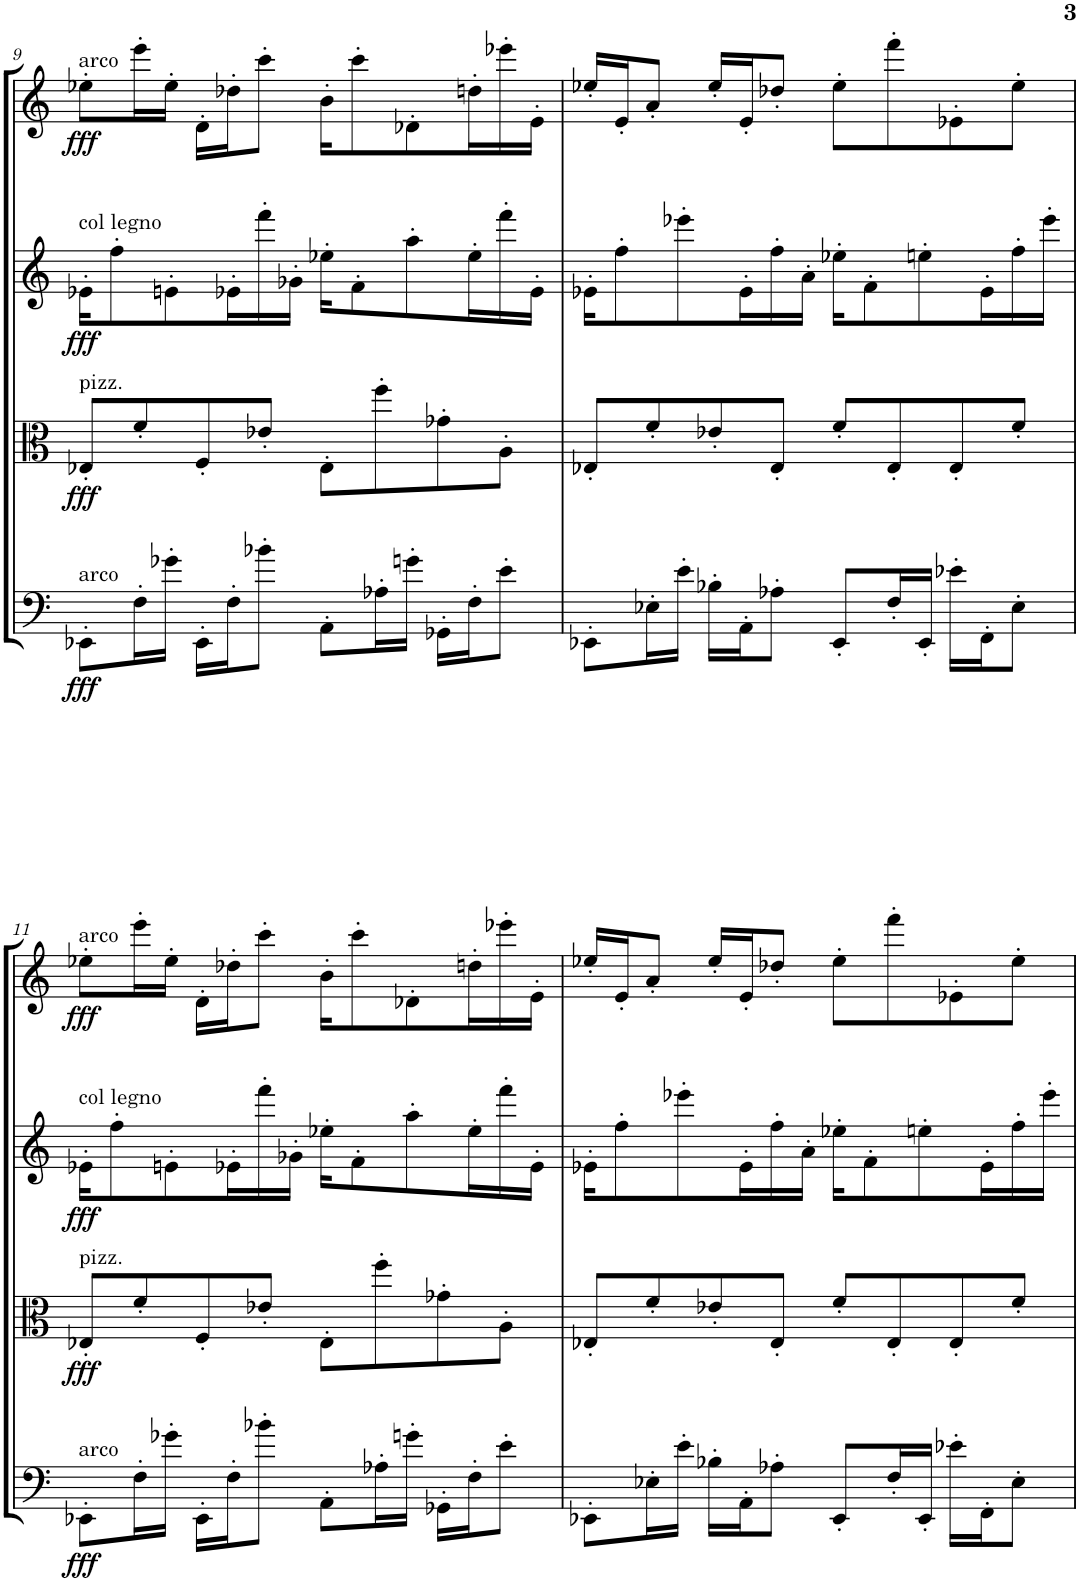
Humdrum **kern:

**kern	**dynam	**kern	**dynam	**kern	**dynam	**kern	**dynam
*part4	*part4	*part3	*part3	*part2	*part2	*part1	*part1
*staff4	*staff4	*staff3	*staff3	*staff2	*staff2	*staff1	*staff1
*I"Violoncello	*	*I"Viola	*	*I"Violin II	*	*I"Violin I	*
*I'Vc	*	*I'Vla	*	*I'Vln	*	*I'Vln	*
!!LO:PB:g=z
*clefF4	*	*clefC3	*	*clefG2	*	*clefG2	*
*k[]	*	*k[]	*	*k[]	*	*k[]	*
*M4/4	*	*M4/4	*	*M4/4	*	*M4/4	*
=9	=9	=9	=9	=9	=9	=9	=9
!	!	!	!	!	!	!LO:TX:a:t=arco	!
!	!	!	!	!LO:TX:a:t=col legno	!	!	!
!	!	!LO:TX:a:t=pizz.	!	!	!	!	!
!LO:TX:a:t=arco	!	!	!	!	!	!	!
!	!LO:DY:b	!	!LO:DY:b	!	!LO:DY:b	!	!LO:DY:b
8EE-X'\L	fff	8E-X'/L	fff	16e-X'\KL	fff	8ee-X'\L	fff
.	.	.	.	8ff'\	.	.	.
16F'\L	.	8f'/	.	.	.	16eee'\L	.
16g-X'\JJ	.	.	.	8en'\	.	16ee-'\JJ	.
16EE-'\LL	.	8F'/	.	.	.	16d'\LL	.
16F'\J	.	.	.	16e-X'\L	.	16dd-X'\J	.
8b-X'\J	.	8e-X'/J	.	16fff'\	.	8ccc'\J	.
.	.	.	.	16g-X'\JJ	.	.	.
8AA'\L	.	8E-'\L	.	16ee-X'\KL	.	16b'\KL	.
.	.	.	.	8f'\	.	8ccc'\	.
16A-X'\L	.	8ff'\	.	.	.	.	.
16gn'\JJ	.	.	.	8aa'\	.	8d-X'\	.
16GG-X'\LL	.	8g-X'\	.	.	.	.	.
16F'\J	.	.	.	16ee-'\L	.	16ddn'\L	.
8e'\J	.	8A'\J	.	16fff'\	.	16eee-X'\	.
.	.	.	.	16e-'\JJ	.	16e'\JJ	.
=10	=10	=10	=10	=10	=10	=10	=10
8EE-X'\L	.	8E-X'/L	.	16e-X'\KL	.	16ee-X'/LL	.
.	.	.	.	8ff'\	.	16e'/J	.
16E-X'\L	.	8f'/	.	.	.	8a'/J	.
16e'\JJ	.	.	.	8eee-X'\	.	.	.
16B-X'\LL	.	8e-X'/	.	.	.	16ee-'/LL	.
16AA'\J	.	.	.	16e-'\L	.	16e'/J	.
8A-X'\J	.	8E-'/J	.	16ff'\	.	8dd-X'/J	.
.	.	.	.	16a'\JJ	.	.	.
8EE-'/L	.	8f'/L	.	16ee-X'\KL	.	8ee-'\L	.
.	.	.	.	8f'\	.	.	.
16F'/L	.	8E-'/	.	.	.	8fff'\	.
16EE-'/JJ	.	.	.	8een'\	.	.	.
16e-X'\LL	.	8E-'/	.	.	.	8e-X'\	.
16FF'\J	.	.	.	16e-'\L	.	.	.
8E-'\J	.	8f'/J	.	16ff'\	.	8ee-'\J	.
.	.	.	.	16eee-'\JJ	.	.	.
!!LO:LB:g=z
=11	=11	=11	=11	=11	=11	=11	=11
!	!	!	!	!	!	!LO:TX:a:t=arco	!
!	!	!	!	!LO:TX:a:t=col legno	!	!	!
!	!	!LO:TX:a:t=pizz.	!	!	!	!	!
!LO:TX:a:t=arco	!	!	!	!	!	!	!
!	!LO:DY:b	!	!LO:DY:b	!	!LO:DY:b	!	!LO:DY:b
8EE-X'\L	fff	8E-X'/L	fff	16e-X'\KL	fff	8ee-X'\L	fff
.	.	.	.	8ff'\	.	.	.
16F'\L	.	8f'/	.	.	.	16eee'\L	.
16g-X'\JJ	.	.	.	8en'\	.	16ee-'\JJ	.
16EE-'\LL	.	8F'/	.	.	.	16d'\LL	.
16F'\J	.	.	.	16e-X'\L	.	16dd-X'\J	.
8b-X'\J	.	8e-X'/J	.	16fff'\	.	8ccc'\J	.
.	.	.	.	16g-X'\JJ	.	.	.
8AA'\L	.	8E-'\L	.	16ee-X'\KL	.	16b'\KL	.
.	.	.	.	8f'\	.	8ccc'\	.
16A-X'\L	.	8ff'\	.	.	.	.	.
16gn'\JJ	.	.	.	8aa'\	.	8d-X'\	.
16GG-X'\LL	.	8g-X'\	.	.	.	.	.
16F'\J	.	.	.	16ee-'\L	.	16ddn'\L	.
8e'\J	.	8A'\J	.	16fff'\	.	16eee-X'\	.
.	.	.	.	16e-'\JJ	.	16e'\JJ	.
=12	=12	=12	=12	=12	=12	=12	=12
8EE-X'\L	.	8E-X'/L	.	16e-X'\KL	.	16ee-X'/LL	.
.	.	.	.	8ff'\	.	16e'/J	.
16E-X'\L	.	8f'/	.	.	.	8a'/J	.
16e'\JJ	.	.	.	8eee-X'\	.	.	.
16B-X'\LL	.	8e-X'/	.	.	.	16ee-'/LL	.
16AA'\J	.	.	.	16e-'\L	.	16e'/J	.
8A-X'\J	.	8E-'/J	.	16ff'\	.	8dd-X'/J	.
.	.	.	.	16a'\JJ	.	.	.
8EE-'/L	.	8f'/L	.	16ee-X'\KL	.	8ee-'\L	.
.	.	.	.	8f'\	.	.	.
16F'/L	.	8E-'/	.	.	.	8fff'\	.
16EE-'/JJ	.	.	.	8een'\	.	.	.
16e-X'\LL	.	8E-'/	.	.	.	8e-X'\	.
16FF'\J	.	.	.	16e-'\L	.	.	.
8E-'\J	.	8f'/J	.	16ff'\	.	8ee-'\J	.
.	.	.	.	16eee-'\JJ	.	.	.
=	=	=	=	=	=	=	=
*-	*-	*-	*-	*-	*-	*-	*-
